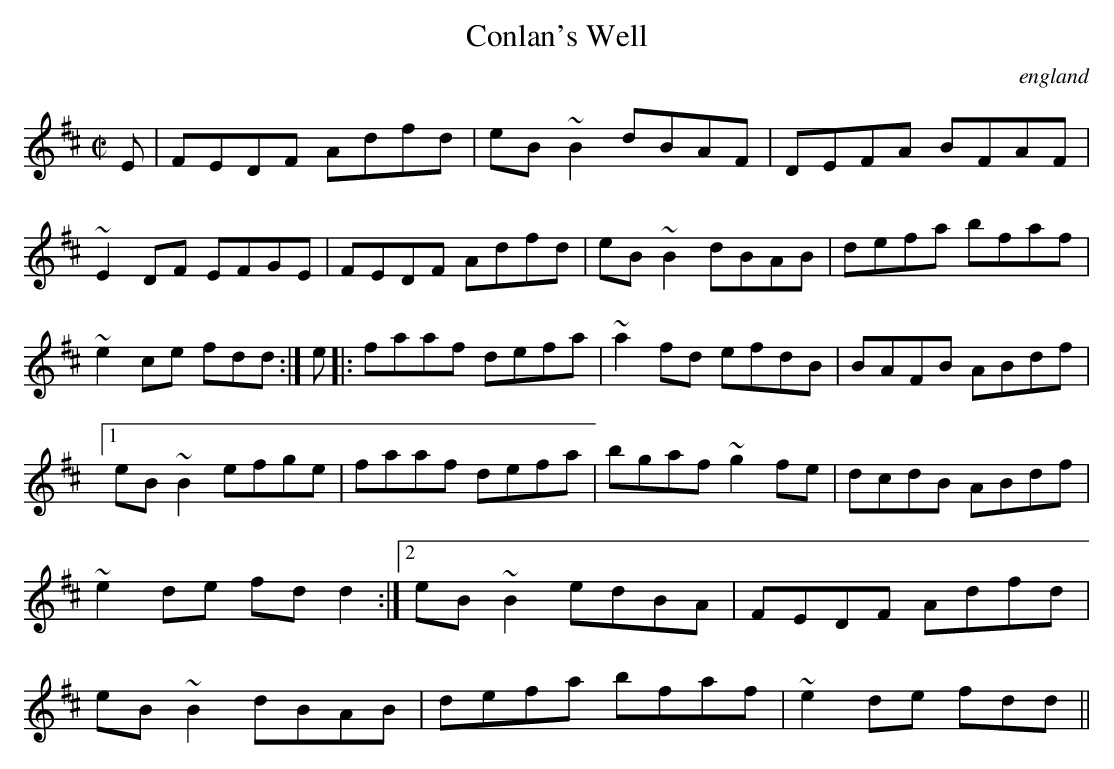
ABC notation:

X:1
T:Conlan's Well
O:england
E:9
M:C|
K:D
E|FEDF Adfd|eB~B2 dBAF|DEFA BFAF|~E2 DF EFGE|\
FEDF Adfd|eB~B2 dBAB|defa bfaf|~e2 ce fdd:|\
e|:faaf defa|~a2fd efdB|BAFB ABdf|1 eB~B2 efge|\
faaf defa|bgaf ~g2fe|dcdB ABdf|~e2 de fdd2:|2\
eB~B2 edBA|FEDF Adfd|eB~B2 dBAB|defa bfaf|~e2 de fdd||
